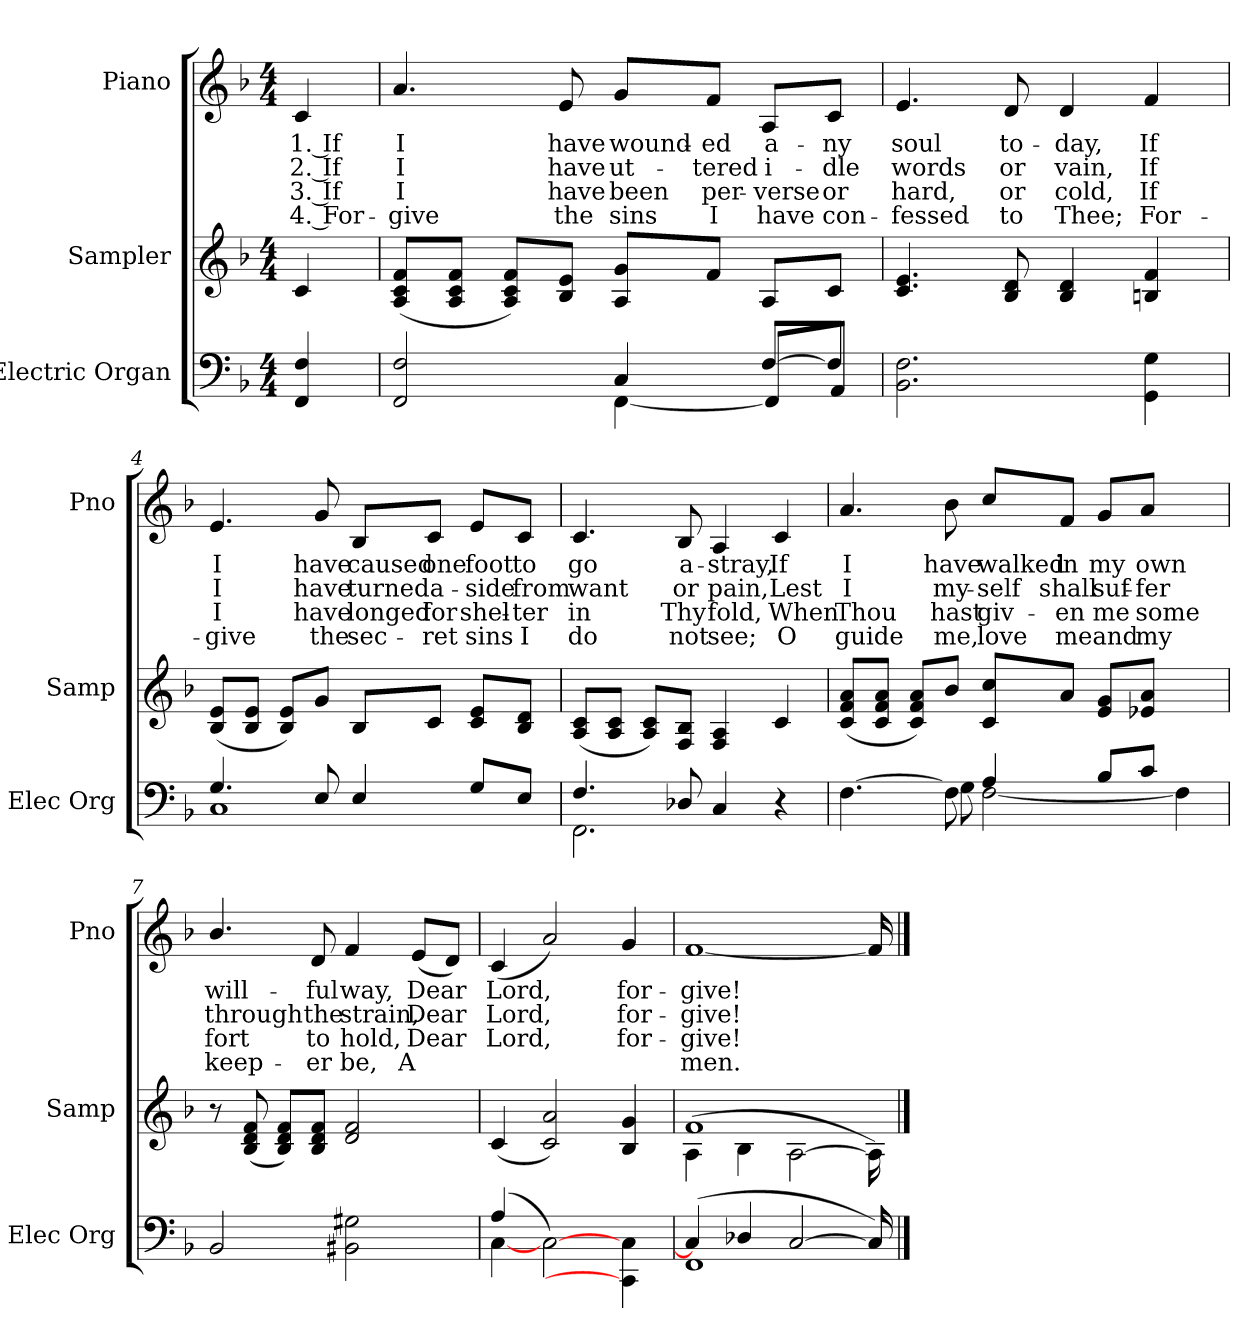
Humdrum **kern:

**kern	**kern	**kern	**text	**text	**text	**text
*part3	*part2	*part1	*part1	*part1	*part1	*part1
*staff3	*staff2	*staff1	*staff1	*staff1	*staff1	*staff1
*I"Electric Organ	*I"Sampler	*I"Piano	*	*	*	*
*I'Elec Org	*I'Samp	*I'Pno	*	*	*	*
*clefF4	*clefG2	*clefG2	*	*	*	*
*k[b-]	*k[b-]	*k[b-]	*	*	*	*
*F:	*F:	*F:	*	*	*	*
*M4/4	*M4/4	*M4/4	*	*	*	*
=1	=1	=1	=1	=1	=1	=1
4FF/ 4F/	4c/	4c/	1. If	2. If	3. If	4. For-
=2	=2	=2	=2	=2	=2	=2
*^	*	*	*	*	*	*
2FF/ 2F/	2ryy	(8A/ 8c/ 8f/L	4.a/	I	I	I	-give
.	.	8A/ 8c/ 8f/J	.	.	.	.	.
.	.	8A/ 8c/ 8f/L)	.	.	.	.	.
.	.	8B-/ 8e/J	8e/	have	have	have	the
4C/	[4FF	8A/ 8g/L	8g/L	wound-	ut-	been	sins
.	.	8f/J	8f/J	-ed	-tered	per-	I
[8F/L	8FF/L]	8A/L	8A/L	a-	i-	-verse	have
8F/J]	8AA/J	8c/J	8c/J	-ny	-dle	or	con-
*v	*v	*	*	*	*	*	*
=3	=3	=3	=3	=3	=3	=3
2.BB-\ 2.F\	4.c/ 4.e/	4.e/	soul	words	hard,	-fessed
.	8B-/ 8d/	8d/	to-	or	or	to
.	4B-/ 4d/	4d/	-day,	vain,	cold,	Thee;
4GG\ 4G\	4Bn/ 4f/	4f/	If	If	If	For-
=4	=4	=4	=4	=4	=4	=4
*^	*	*	*	*	*	*
4.G/	1C	(8B-/ 8e/L	4.e/	I	I	I	-give
.	.	8B-/ 8e/J	.	.	.	.	.
.	.	8B-/ 8e/L)	.	.	.	.	.
8E/	.	8g/J	8g/	have	have	have	the
4E/	.	8B-/L	8B-/L	caused	turned	longed	sec-
.	.	8c/J	8c/J	one	a-	for	-ret
8G/L	.	8c/ 8e/L	8e/L	foot	-side	shel-	sins
8E/J	.	8B-/ 8d/J	8c/J	to	from	-ter	I
=5	=5	=5	=5	=5	=5	=5	=5
4.F/	2.FF	(8A/ 8c/L	4.c/	go	want	in	do
.	.	8A/ 8c/J	.	.	.	.	.
.	.	8A/ 8c/L)	.	.	.	.	.
8D-X/	.	8F/ 8B-/J	8B-/	a-	or	Thy	not
4C/	.	4F/ 4A/	4A/	-stray,	pain,	fold,	see;
4r	4ryy	4c/	4c/	If	Lest	When	O
=6	=6	=6	=6	=6	=6	=6	=6
[4.F\	4.ryy	(8c/ 8f/ 8a/L	4.a/	I	I	Thou	guide
.	.	8c/ 8f/ 8a/J	.	.	.	.	.
.	.	8c/ 8f/ 8a/L)	.	.	.	.	.
8F\]	8G	8b-/J	8b-\	have	my-	hast	me,
4A/	[2F	8c/ 8cc/L	8cc/L	walked	-self	giv-	love
.	.	8a/J	8f/J	in	shall	-en	me
8B-/L	.	8e/ 8g/L	8g/L	my	suf-	me	and
8c/J	.	8e-X/ 8a/J	8a/J	own	-fer	some	my
4ryy	4F]	4ryy	4ryy	.	.	.	.
*v	*v	*	*	*	*	*	*
=7	=7	=7	=7	=7	=7	=7
2BB-/	8r	4.b-/	will-	through	fort	keep-
.	(8B-/ 8d/ 8f/	.	.	.	.	.
.	8B-/ 8d/ 8f/L)	.	.	.	.	.
.	8B-/ 8d/ 8f/J	8d/	-ful	the	to	-er
2BB#X\ 2G#X\	2d/ 2f/	4f/	way,	strain,	hold,	be,
.	.	(8e/L	Dear	Dear	Dear	A-
.	.	8d/J)	.	.	.	.
=8	=8	=8	=8	=8	=8	=8
*^	*	*	*	*	*	*
(4A/	[4C	(4c/	(4c/	Lord,	Lord,	Lord,	-
[2C\)	2.ryy	2c/ 2a/)	2a/)	.	.	.	.
4CC\] 4C\	.	4B-/ 4g/	4g/	for-	for-	for-	.
=9	=9	=9	=9	=9	=9	=9	=9
*	*	*^	*	*	*	*	*
(4C/]	1FF	(4A\	1f	[1f/	-give!	-give!	-give!	men.
4D-X/	.	4B-\	.	.	.	.	.	.
[2C/	.	[2A\	.	.	.	.	.	.
16C/])	16ryy	16A\])	16ryy	16f/]	.	.	.	.
*v	*v	*	*	*	*	*	*	*
*	*v	*v	*	*	*	*	*
==	==	==	==	==	==	==
*-	*-	*-	*-	*-	*-	*-
